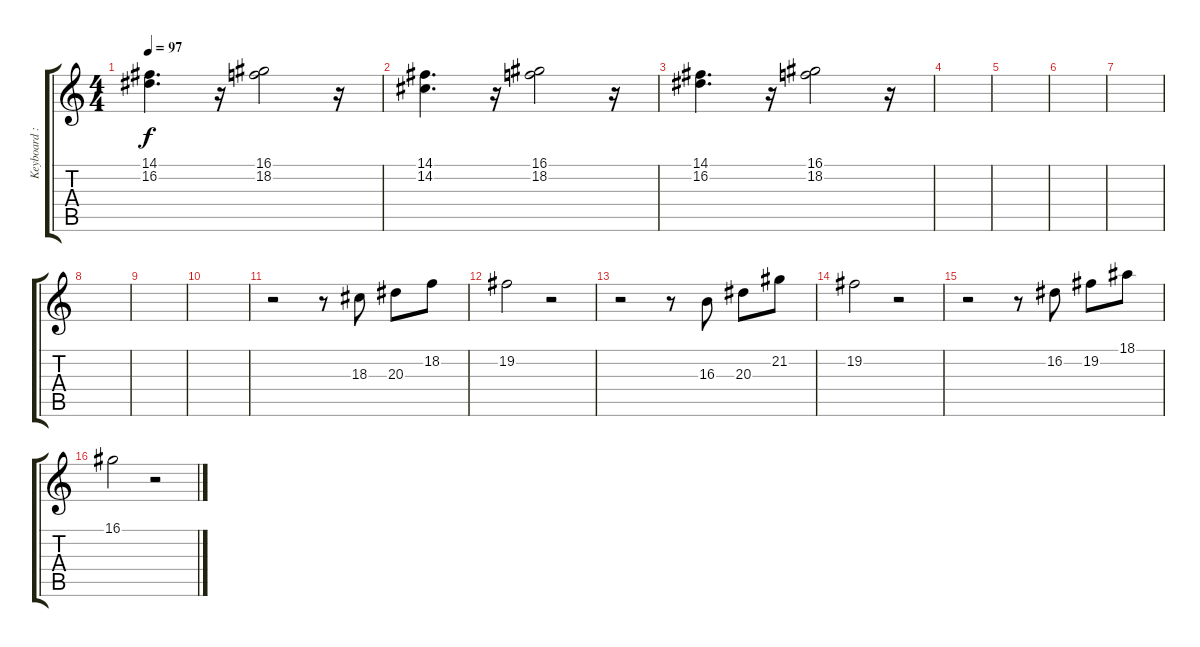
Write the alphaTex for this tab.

\track ("Keyboard : Kotobuki Tsumugi - San" "Keyboard :") {instrument vibraphone}
\staff {score tabs}
\tuning (E4 B3 G3 D3 A2 E2) {hide}
\ts (4 4)
\tempo 97
\clef g2
\ks c
(14.1 16.2).4{d dy f} r.16 (16.1 18.2).2 r.16 |
(14.1 14.2).4{d} r.16 (16.1 18.2).2 r.16 |
(14.1 16.2).4{d} r.16 (16.1 18.2).2 r.16 |
|
|
|
|
|
|
|
r.2 r.8 18.3.8 20.3.8 18.2.8 |
19.2.2 r.2 |
r.2 r.8 16.3.8 20.3.8 21.2.8 |
19.2.2 r.2 |
r.2 r.8 16.2.8 19.2.8 18.1.8 |
16.1.2 r.2
